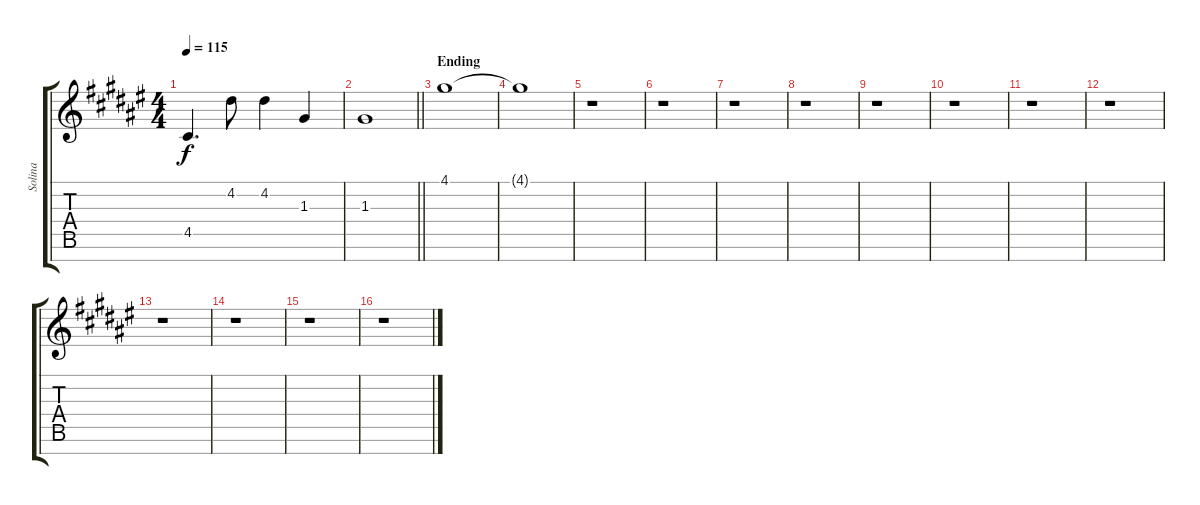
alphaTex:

\track ("Solina" "Solina") {instrument stringensemble1}
\staff {score tabs}
\tuning (E5 B4 G4 D4 A3 E3 B2) {hide}
\ts (4 4)
\tempo 115
\clef g2
\ks f#
4.5.4{d dy f} 4.2.8 4.2.4 1.3.4 |
\barLineRight lightlight
1.3.1 |
\section ("" "Ending")
4.1.1 |
4.1{t}.1 |
r.1 |
r.1 |
r.1 |
r.1 |
r.1 |
r.1 |
r.1 |
r.1 |
r.1 |
r.1 |
r.1 |
r.1
